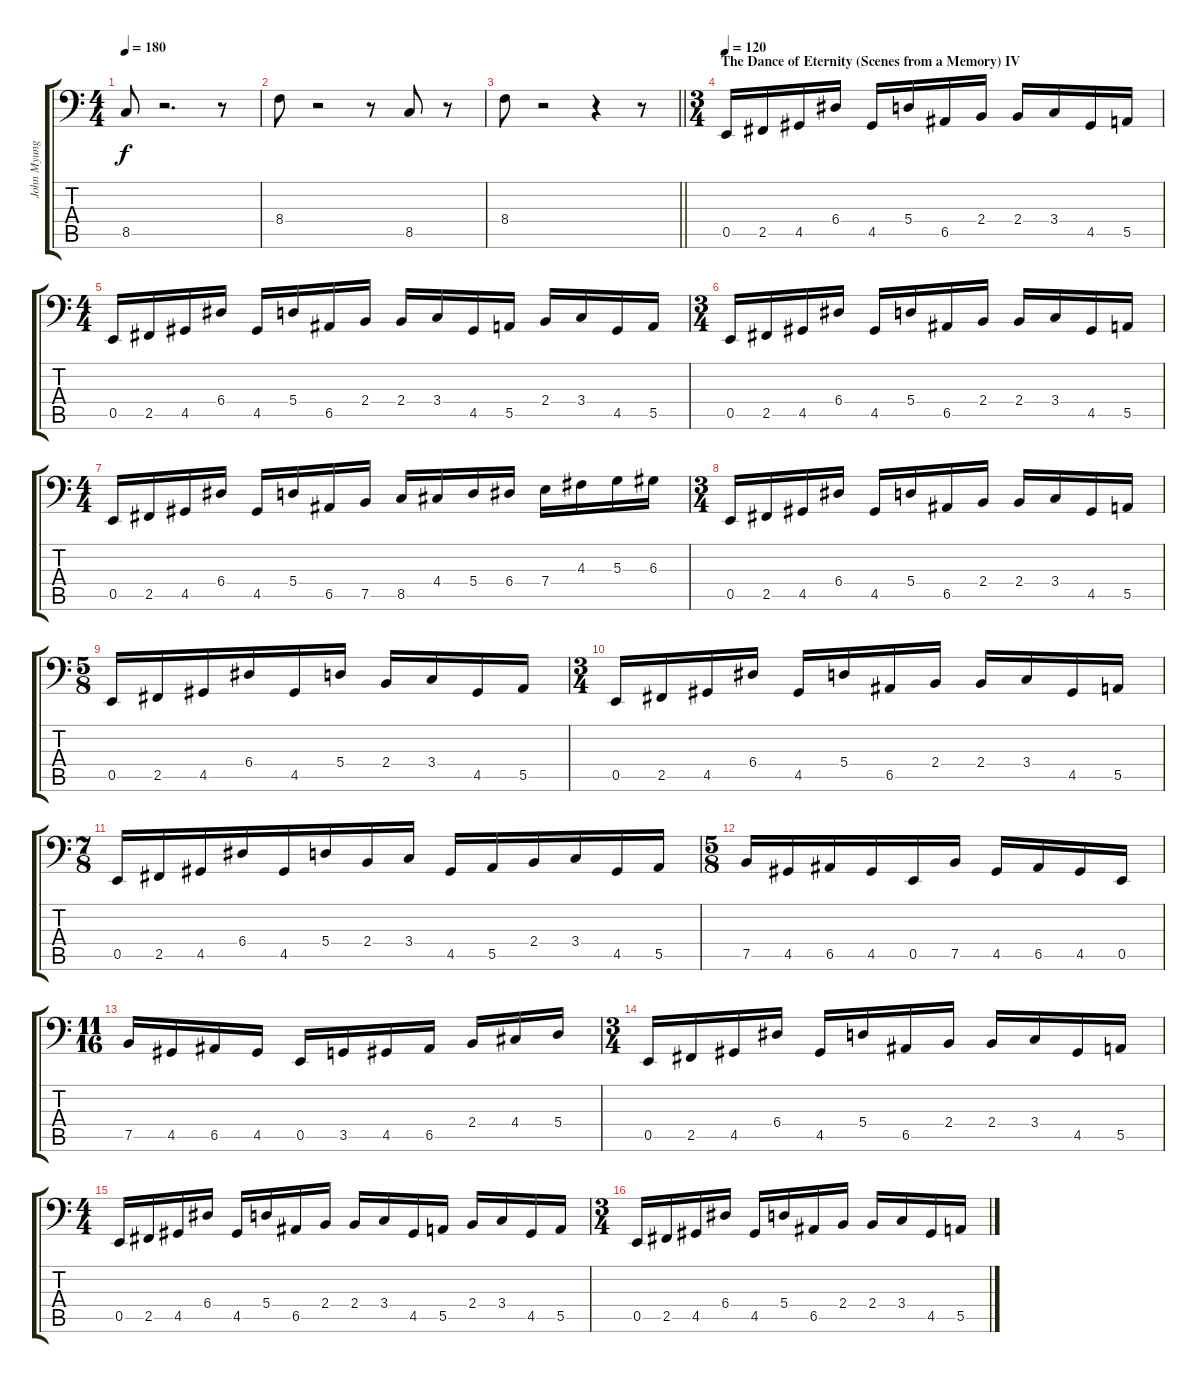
\track ("John Myung Bass" "John Myung") {instrument electricbasspick}
\staff {score tabs}
\tuning (C3 G2 D2 A1 E1 B0) {hide}
\ts (4 4)
\tempo 180
\clef f4
\ks c
8.5.8{dy f} r.2{d} r.8 |
8.4.8 r.2 r.8 8.5.8 r.8 |
\barLineRight lightlight
8.4.8 r.2 r.4 r.8 |
\ts (3 4)
\section ("" "The Dance of Eternity (Scenes from a Memory) IV")
\tempo 120
0.5.16 2.5.16 4.5.16 6.4.16 4.5.16 5.4.16 6.5.16 2.4.16 2.4.16 3.4.16 4.5.16 5.5.16 |
\ts (4 4)
0.5.16 2.5.16 4.5.16 6.4.16 4.5.16 5.4.16 6.5.16 2.4.16 2.4.16 3.4.16 4.5.16 5.5.16 2.4.16 3.4.16 4.5.16 5.5.16 |
\ts (3 4)
0.5.16 2.5.16 4.5.16 6.4.16 4.5.16 5.4.16 6.5.16 2.4.16 2.4.16 3.4.16 4.5.16 5.5.16 |
\ts (4 4)
0.5.16 2.5.16 4.5.16 6.4.16 4.5.16 5.4.16 6.5.16 7.5.16 8.5.16 4.4.16 5.4.16 6.4.16 7.4.16 4.3.16 5.3.16 6.3.16 |
\ts (3 4)
0.5.16 2.5.16 4.5.16 6.4.16 4.5.16 5.4.16 6.5.16 2.4.16 2.4.16 3.4.16 4.5.16 5.5.16 |
\ts (5 8)
0.5.16 2.5.16 4.5.16 6.4.16 4.5.16 5.4.16 2.4.16 3.4.16 4.5.16 5.5.16 |
\ts (3 4)
0.5.16 2.5.16 4.5.16 6.4.16 4.5.16 5.4.16 6.5.16 2.4.16 2.4.16 3.4.16 4.5.16 5.5.16 |
\ts (7 8)
0.5.16 2.5.16 4.5.16 6.4.16 4.5.16 5.4.16 2.4.16 3.4.16 4.5.16 5.5.16 2.4.16 3.4.16 4.5.16 5.5.16 |
\ts (5 8)
7.5.16 4.5.16 6.5.16 4.5.16 0.5.16 7.5.16 4.5.16 6.5.16 4.5.16 0.5.16 |
\ts (11 16)
7.5.16 4.5.16 6.5.16 4.5.16 0.5.16 3.5.16 4.5.16 6.5.16 2.4.16 4.4.16 5.4.16 |
\ts (3 4)
0.5.16 2.5.16 4.5.16 6.4.16 4.5.16 5.4.16 6.5.16 2.4.16 2.4.16 3.4.16 4.5.16 5.5.16 |
\ts (4 4)
0.5.16 2.5.16 4.5.16 6.4.16 4.5.16 5.4.16 6.5.16 2.4.16 2.4.16 3.4.16 4.5.16 5.5.16 2.4.16 3.4.16 4.5.16 5.5.16 |
\ts (3 4)
0.5.16 2.5.16 4.5.16 6.4.16 4.5.16 5.4.16 6.5.16 2.4.16 2.4.16 3.4.16 4.5.16 5.5.16
